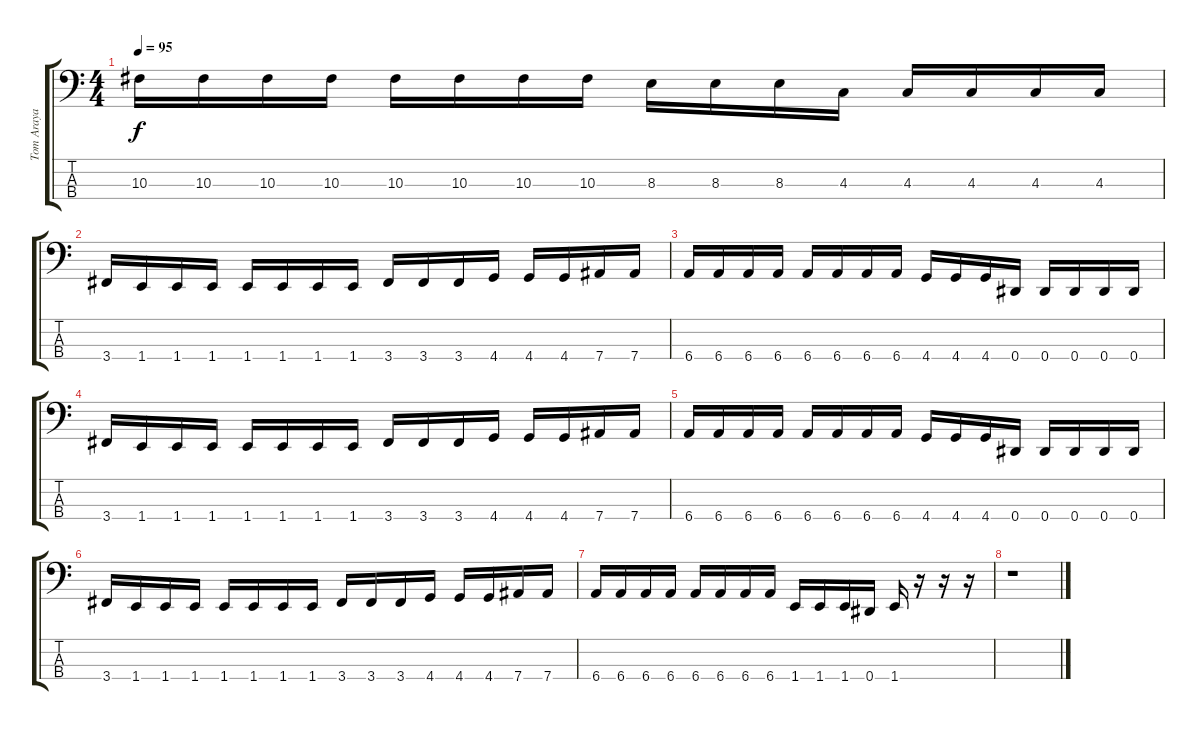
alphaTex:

\track ("Tom Araya" "Tom Araya") {instrument electricbasspick}
\staff {score tabs}
\tuning (Gb2 Db2 Ab1 Eb1) {hide}
\ts (4 4)
\tempo 95
\clef f4
\ks c
10.3.16{dy f} 10.3.16 10.3.16 10.3.16 10.3.16 10.3.16 10.3.16 10.3.16 8.3.16 8.3.16 8.3.16 4.3.16 4.3.16 4.3.16 4.3.16 4.3.16 |
3.4.16 1.4.16 1.4.16 1.4.16 1.4.16 1.4.16 1.4.16 1.4.16 3.4.16 3.4.16 3.4.16 4.4.16 4.4.16 4.4.16 7.4.16 7.4.16 |
6.4.16 6.4.16 6.4.16 6.4.16 6.4.16 6.4.16 6.4.16 6.4.16 4.4.16 4.4.16 4.4.16 0.4.16 0.4.16 0.4.16 0.4.16 0.4.16 |
3.4.16 1.4.16 1.4.16 1.4.16 1.4.16 1.4.16 1.4.16 1.4.16 3.4.16 3.4.16 3.4.16 4.4.16 4.4.16 4.4.16 7.4.16 7.4.16 |
6.4.16 6.4.16 6.4.16 6.4.16 6.4.16 6.4.16 6.4.16 6.4.16 4.4.16 4.4.16 4.4.16 0.4.16 0.4.16 0.4.16 0.4.16 0.4.16 |
3.4.16 1.4.16 1.4.16 1.4.16 1.4.16 1.4.16 1.4.16 1.4.16 3.4.16 3.4.16 3.4.16 4.4.16 4.4.16 4.4.16 7.4.16 7.4.16 |
6.4.16 6.4.16 6.4.16 6.4.16 6.4.16 6.4.16 6.4.16 6.4.16 1.4.16 1.4.16 1.4.16 0.4.16 1.4.16 r.16 r.16 r.16 |
r.1
